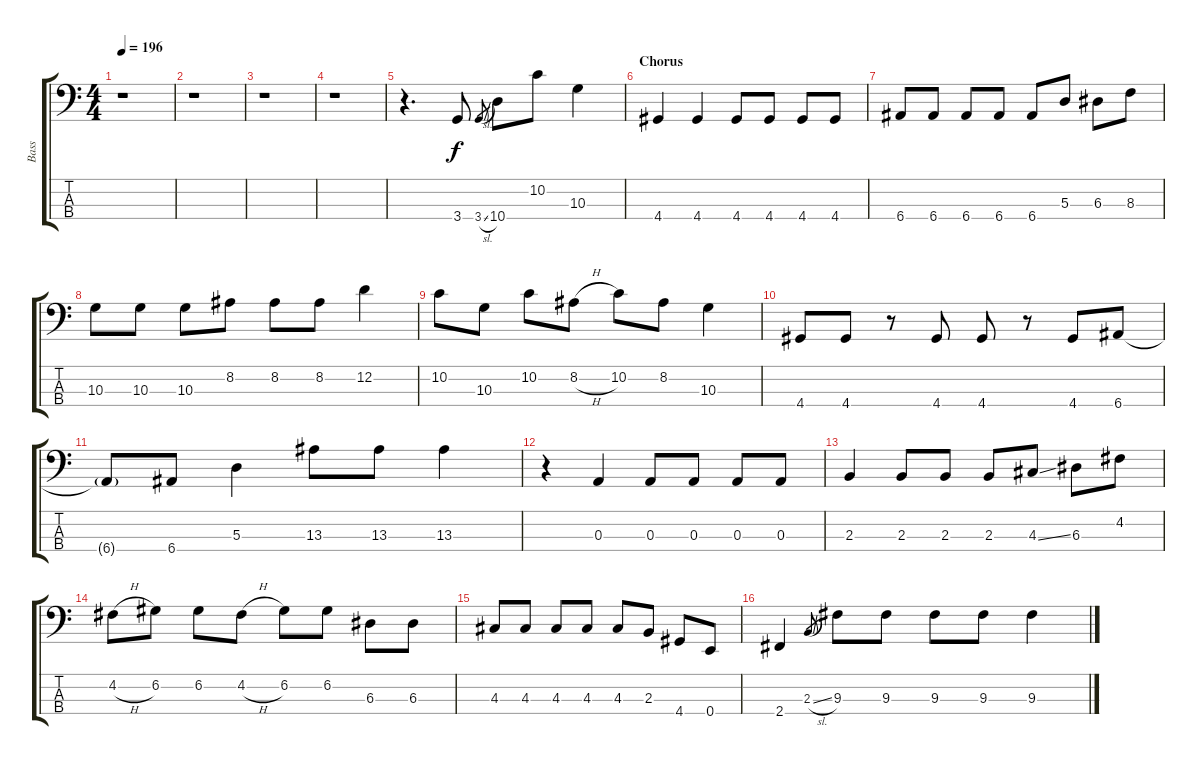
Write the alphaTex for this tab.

\track ("Bass" "Bass") {instrument electricbassfinger}
\staff {score tabs}
\tuning (G2 D2 A1 E1) {hide}
\ts (4 4)
\tempo 196
\clef f4
\ks c
r.1{dy f} |
r.1 |
r.1 |
r.1 |
r.4{d} 3.4.8 3.4{sl}.8{gr} 10.4.8 10.2.8 10.3.4 |
\section ("" "Chorus")
4.4.4 4.4.4 4.4.8 4.4.8 4.4.8 4.4.8 |
6.4.8 6.4.8 6.4.8 6.4.8 6.4.8 5.3.8 6.3.8 8.3.8 |
10.3.8 10.3.8 10.3.8 8.2.8 8.2.8 8.2.8 12.2.4 |
10.2.8 10.3.8 10.2.8 8.2{h}.8 10.2.8 8.2.8 10.3.4 |
4.4.8 4.4.8 r.8 4.4.8 4.4.8 r.8 4.4.8 6.4.8 |
6.4{g t}.8 6.4.8 5.3.4 13.3.8 13.3.8 13.3.4 |
r.4 0.3.4 0.3.8 0.3.8 0.3.8 0.3.8 |
2.3.4 2.3.8 2.3.8 2.3.8 4.3{ss}.8 6.3.8 4.2.8 |
4.2{h}.8 6.2.8 6.2.8 4.2{h}.8 6.2.8 6.2.8 6.3.8 6.3.8 |
4.3.8 4.3.8 4.3.8 4.3.8 4.3.8 2.3.8 4.4.8 0.4.8 |
2.4.4 2.3{sl}.8{gr} 9.3.8 9.3.8 9.3.8 9.3.8 9.3.4
